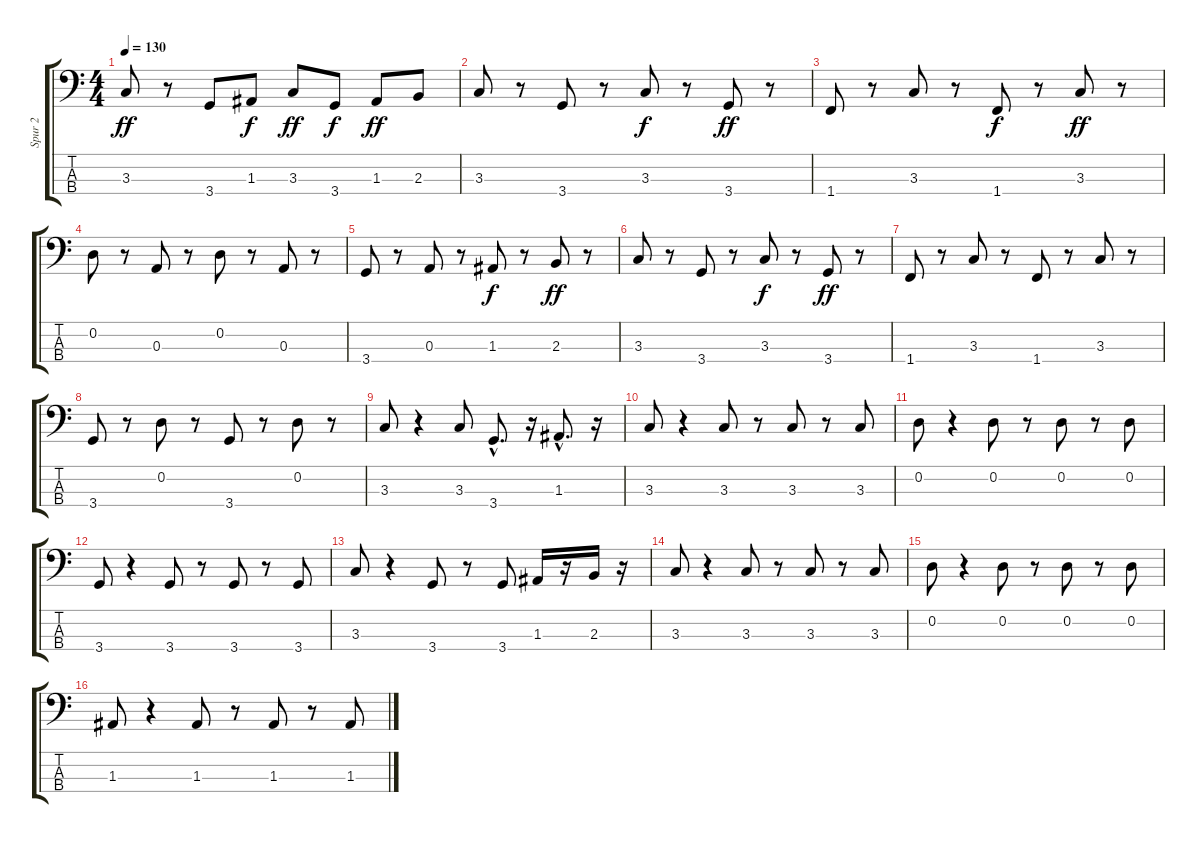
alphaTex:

\track ("Spur 2" "Spur 2") {instrument electricbassfinger}
\staff {score tabs}
\tuning (G2 D2 A1 E1) {hide}
\ts (4 4)
\tempo 130
\clef f4
\ks c
3.3.8{dy ff} r.8 3.4.8 1.3.8{dy f} 3.3.8{dy ff} 3.4.8{dy f} 1.3.8{dy ff} 2.3.8 |
3.3.8 r.8 3.4.8 r.8 3.3.8{dy f} r.8 3.4.8{dy ff} r.8 |
1.4.8 r.8 3.3.8 r.8 1.4.8{dy f} r.8 3.3.8{dy ff} r.8 |
0.2.8 r.8 0.3.8 r.8 0.2.8 r.8 0.3.8 r.8 |
3.4.8 r.8 0.3.8 r.8 1.3.8{dy f} r.8 2.3.8{dy ff} r.8 |
3.3.8 r.8 3.4.8 r.8 3.3.8{dy f} r.8 3.4.8{dy ff} r.8 |
1.4.8 r.8 3.3.8 r.8 1.4.8 r.8 3.3.8 r.8 |
3.4.8 r.8 0.2.8 r.8 3.4.8 r.8 0.2.8 r.8 |
3.3.8 r.4 3.3.8 3.4{hac}.8{d} r.16 1.3{hac}.8{d} r.16 |
3.3.8 r.4 3.3.8 r.8 3.3.8 r.8 3.3.8 |
0.2.8 r.4 0.2.8 r.8 0.2.8 r.8 0.2.8 |
3.4.8 r.4 3.4.8 r.8 3.4.8 r.8 3.4.8 |
3.3.8 r.4 3.4.8 r.8 3.4.8 1.3.16 r.16 2.3.16 r.16 |
3.3.8 r.4 3.3.8 r.8 3.3.8 r.8 3.3.8 |
0.2.8 r.4 0.2.8 r.8 0.2.8 r.8 0.2.8 |
1.3.8 r.4 1.3.8 r.8 1.3.8 r.8 1.3.8
